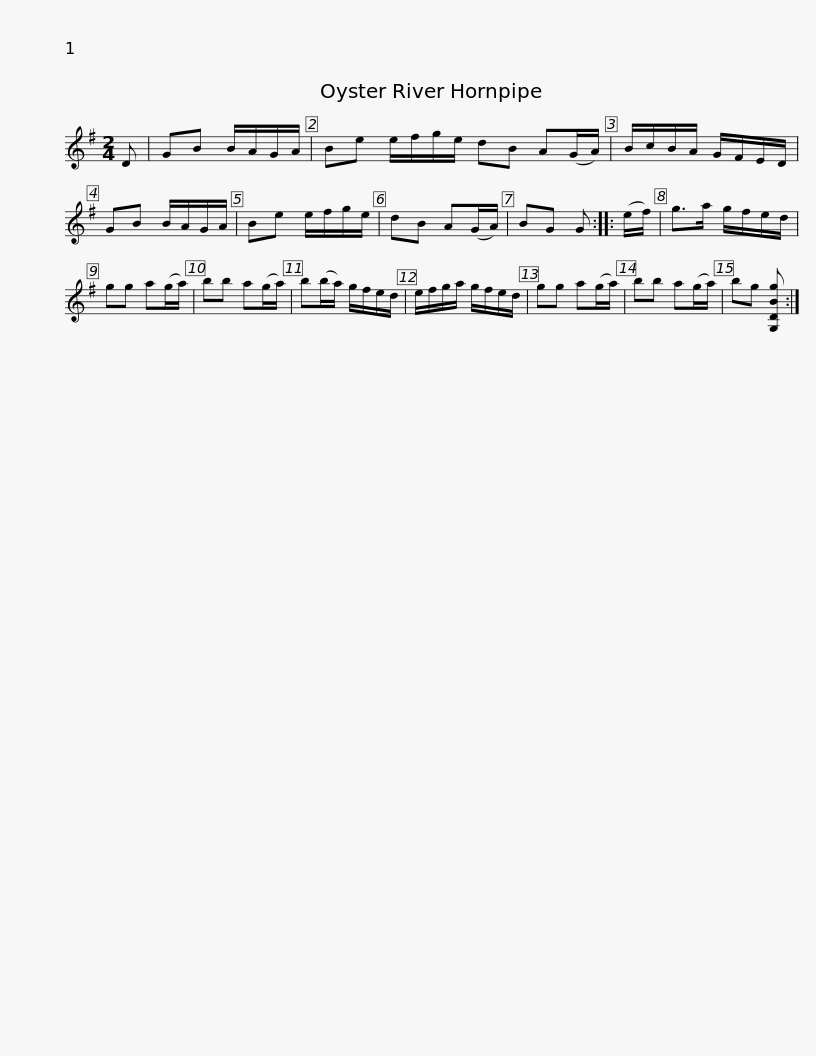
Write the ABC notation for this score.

X:1
L:1/8
M:2/4
I:linebreak $
K:G
V:1 treble
V:1
 D | GB B/A/G/A/ | Be e/f/g/e/ dB A(G/A/) | B/c/B/A/ G/F/E/D/ | GB B/A/G/A/ | %5
 Be e/f/g/e/ | dB A(G/A/) |$ BG G :: (e/f/) | g>a g/f/e/d/ | %10
 gg a(g/a/) | bb a(g/a/) | b(b/a/) g/f/e/d/ | e/f/g/a/ g/f/e/d/ | gg a(g/a/) |$ %15
 bb a(g/a/) | bg [G,DBg] :| %17
